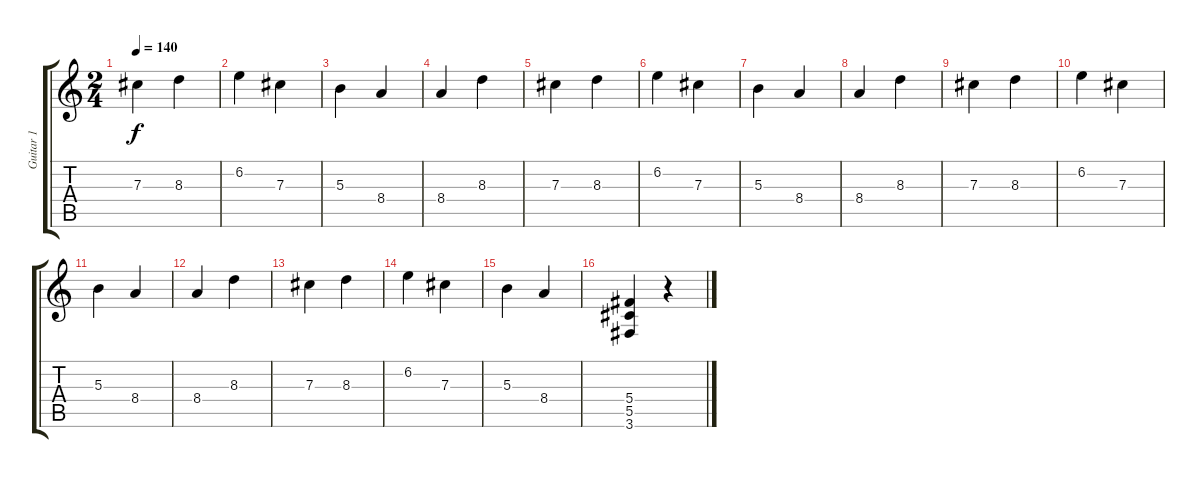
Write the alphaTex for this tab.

\track ("Guitar 1" "Guitar 1") {instrument distortionguitar}
\staff {score tabs}
\tuning (Eb4 Bb3 Gb3 Db3 Ab2 Eb2) {hide}
\ts (2 4)
\tempo 140
\clef g2
\ks c
7.3.4{dy f} 8.3.4 |
6.2.4 7.3.4 |
5.3.4 8.4.4 |
8.4.4 8.3.4 |
7.3.4 8.3.4 |
6.2.4 7.3.4 |
5.3.4 8.4.4 |
8.4.4 8.3.4 |
7.3.4 8.3.4 |
6.2.4 7.3.4 |
5.3.4 8.4.4 |
8.4.4 8.3.4 |
7.3.4 8.3.4 |
6.2.4 7.3.4 |
5.3.4 8.4.4 |
(5.4 5.5 3.6).4 r.4
